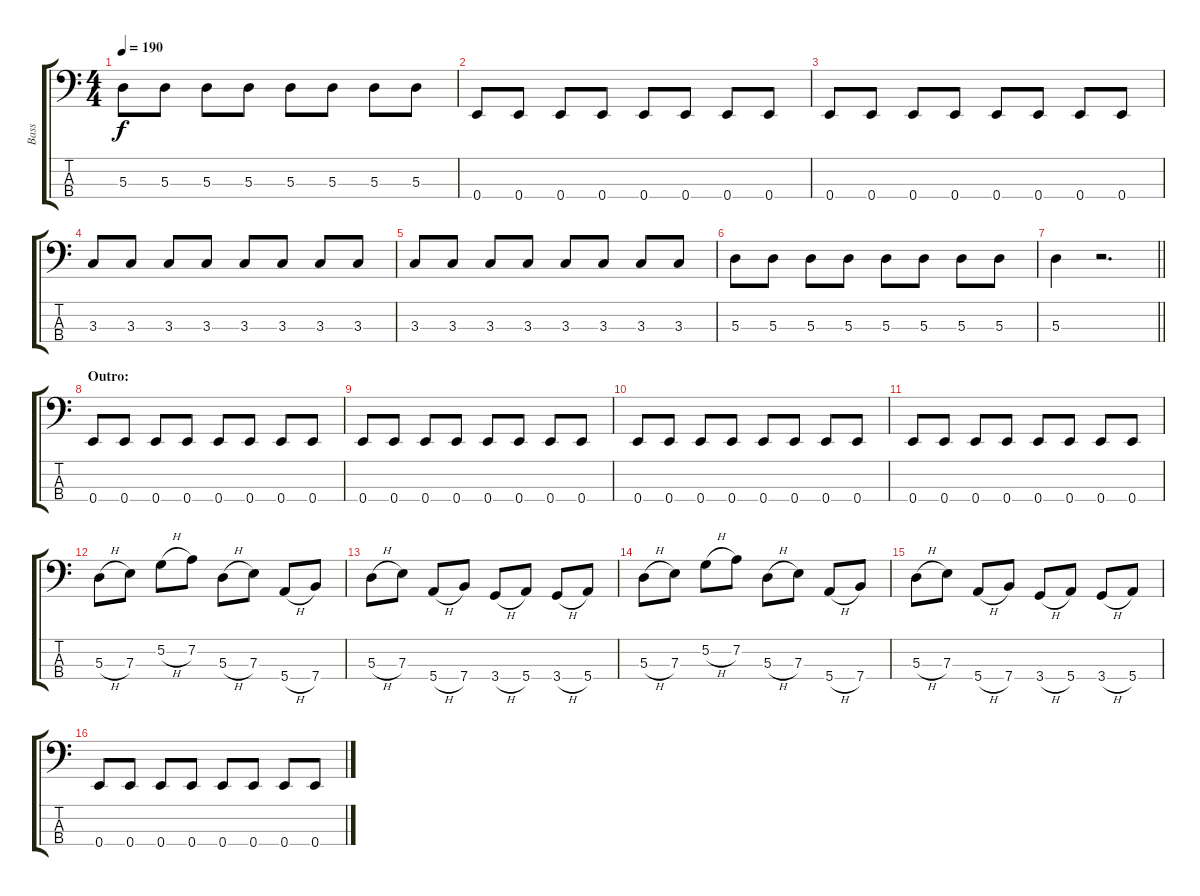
\track ("Bass" "Bass") {instrument electricbassfinger}
\staff {score tabs}
\tuning (G2 D2 A1 E1) {hide}
\ts (4 4)
\tempo 190
\clef f4
\ks c
5.3.8{dy f} 5.3.8 5.3.8 5.3.8 5.3.8 5.3.8 5.3.8 5.3.8 |
0.4.8 0.4.8 0.4.8 0.4.8 0.4.8 0.4.8 0.4.8 0.4.8 |
0.4.8 0.4.8 0.4.8 0.4.8 0.4.8 0.4.8 0.4.8 0.4.8 |
3.3.8 3.3.8 3.3.8 3.3.8 3.3.8 3.3.8 3.3.8 3.3.8 |
3.3.8 3.3.8 3.3.8 3.3.8 3.3.8 3.3.8 3.3.8 3.3.8 |
5.3.8 5.3.8 5.3.8 5.3.8 5.3.8 5.3.8 5.3.8 5.3.8 |
\barLineRight lightlight
5.3.4 r.2{d} |
\section ("" "Outro:")
0.4.8 0.4.8 0.4.8 0.4.8 0.4.8 0.4.8 0.4.8 0.4.8 |
0.4.8 0.4.8 0.4.8 0.4.8 0.4.8 0.4.8 0.4.8 0.4.8 |
0.4.8 0.4.8 0.4.8 0.4.8 0.4.8 0.4.8 0.4.8 0.4.8 |
0.4.8 0.4.8 0.4.8 0.4.8 0.4.8 0.4.8 0.4.8 0.4.8 |
5.3{h}.8 7.3.8 5.2{h}.8 7.2.8 5.3{h}.8 7.3.8 5.4{h}.8 7.4.8 |
5.3{h}.8 7.3.8 5.4{h}.8 7.4.8 3.4{h}.8 5.4.8 3.4{h}.8 5.4.8 |
5.3{h}.8 7.3.8 5.2{h}.8 7.2.8 5.3{h}.8 7.3.8 5.4{h}.8 7.4.8 |
5.3{h}.8 7.3.8 5.4{h}.8 7.4.8 3.4{h}.8 5.4.8 3.4{h}.8 5.4.8 |
0.4.8 0.4.8 0.4.8 0.4.8 0.4.8 0.4.8 0.4.8 0.4.8
